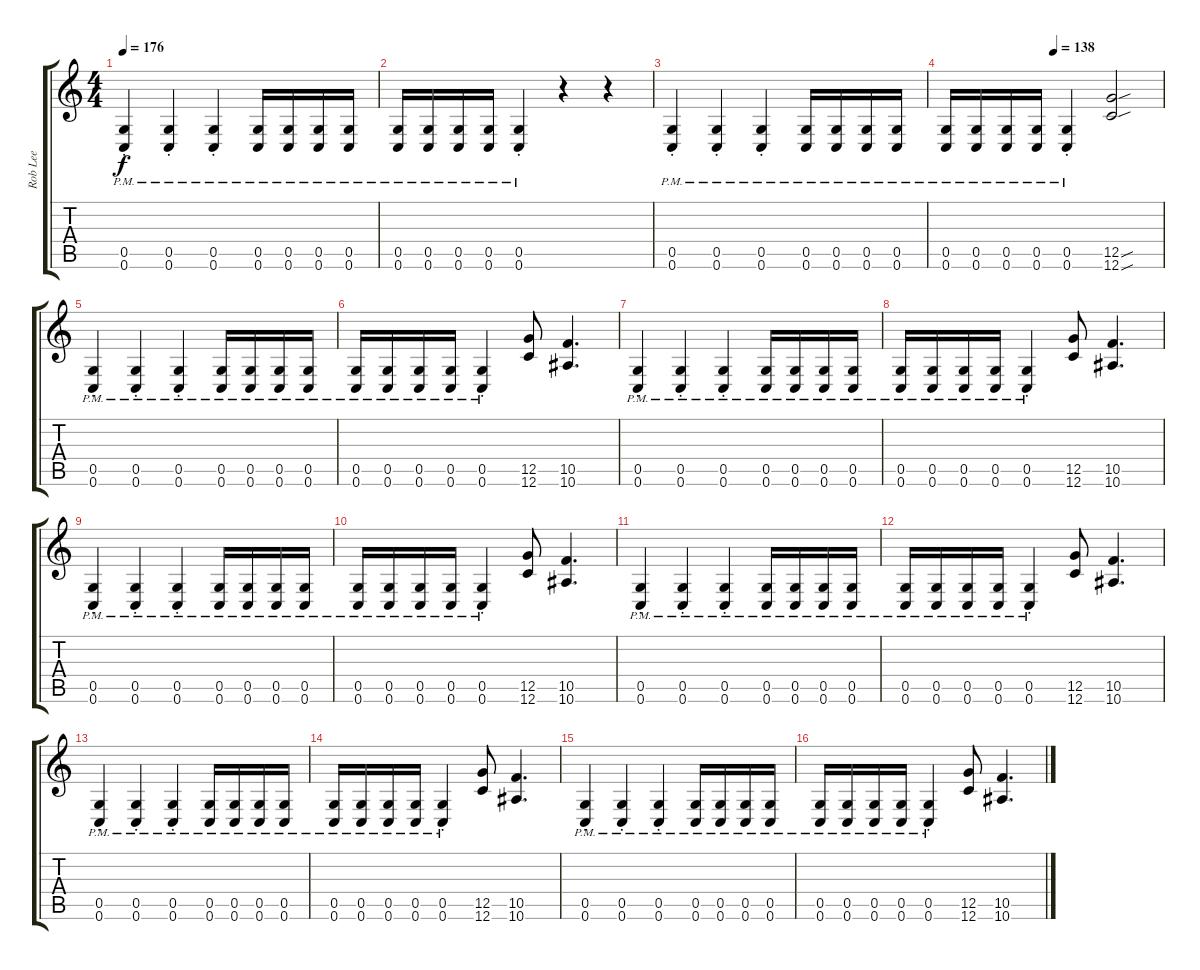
\track ("Rob Lee" "Rob Lee") {instrument overdrivenguitar}
\staff {score tabs}
\tuning (D4 A3 F3 C3 G2 C2) {hide}
\ts (4 4)
\tempo 176
\clef g2
\ks c
(0.5{pm st} 0.6{st}).4{dy f} (0.5{pm st} 0.6{st}).4 (0.5{pm st} 0.6{st}).4 (0.5{pm} 0.6).16 (0.5{pm} 0.6).16 (0.5{pm} 0.6).16 (0.5{pm} 0.6).16 |
(0.5{pm} 0.6).16 (0.5{pm} 0.6).16 (0.5{pm} 0.6).16 (0.5{pm} 0.6).16 (0.5{pm st} 0.6{st}).4 r.4 r.4 |
(0.5{pm st} 0.6{st}).4 (0.5{pm st} 0.6{st}).4 (0.5{pm st} 0.6{st}).4 (0.5{pm} 0.6).16 (0.5{pm} 0.6).16 (0.5{pm} 0.6).16 (0.5{pm} 0.6).16 |
\tempo (138 0.5)
(0.5{pm} 0.6).16 (0.5{pm} 0.6).16 (0.5{pm} 0.6).16 (0.5{pm} 0.6).16 (0.5{pm st} 0.6{st}).4 (12.5{sou} 12.6{sou}).2 |
(0.5{pm st} 0.6{st}).4 (0.5{pm st} 0.6{st}).4 (0.5{pm st} 0.6{st}).4 (0.5{pm} 0.6).16 (0.5{pm} 0.6).16 (0.5{pm} 0.6).16 (0.5{pm} 0.6).16 |
(0.5{pm} 0.6).16 (0.5{pm} 0.6).16 (0.5{pm} 0.6).16 (0.5{pm} 0.6).16 (0.5{pm st} 0.6{st}).4 (12.5 12.6).8 (10.5 10.6).4{d} |
(0.5{pm st} 0.6{st}).4 (0.5{pm st} 0.6{st}).4 (0.5{pm st} 0.6{st}).4 (0.5{pm} 0.6).16 (0.5{pm} 0.6).16 (0.5{pm} 0.6).16 (0.5{pm} 0.6).16 |
(0.5{pm} 0.6).16 (0.5{pm} 0.6).16 (0.5{pm} 0.6).16 (0.5{pm} 0.6).16 (0.5{pm st} 0.6{st}).4 (12.5 12.6).8 (10.5 10.6).4{d} |
(0.5{pm st} 0.6{st}).4 (0.5{pm st} 0.6{st}).4 (0.5{pm st} 0.6{st}).4 (0.5{pm} 0.6).16 (0.5{pm} 0.6).16 (0.5{pm} 0.6).16 (0.5{pm} 0.6).16 |
(0.5{pm} 0.6).16 (0.5{pm} 0.6).16 (0.5{pm} 0.6).16 (0.5{pm} 0.6).16 (0.5{pm st} 0.6{st}).4 (12.5 12.6).8 (10.5 10.6).4{d} |
(0.5{pm st} 0.6{st}).4 (0.5{pm st} 0.6{st}).4 (0.5{pm st} 0.6{st}).4 (0.5{pm} 0.6).16 (0.5{pm} 0.6).16 (0.5{pm} 0.6).16 (0.5{pm} 0.6).16 |
(0.5{pm} 0.6).16 (0.5{pm} 0.6).16 (0.5{pm} 0.6).16 (0.5{pm} 0.6).16 (0.5{pm st} 0.6{st}).4 (12.5 12.6).8 (10.5 10.6).4{d} |
(0.5{pm st} 0.6{st}).4 (0.5{pm st} 0.6{st}).4 (0.5{pm st} 0.6{st}).4 (0.5{pm} 0.6).16 (0.5{pm} 0.6).16 (0.5{pm} 0.6).16 (0.5{pm} 0.6).16 |
(0.5{pm} 0.6).16 (0.5{pm} 0.6).16 (0.5{pm} 0.6).16 (0.5{pm} 0.6).16 (0.5{pm st} 0.6{st}).4 (12.5 12.6).8 (10.5 10.6).4{d} |
(0.5{pm st} 0.6{st}).4 (0.5{pm st} 0.6{st}).4 (0.5{pm st} 0.6{st}).4 (0.5{pm} 0.6).16 (0.5{pm} 0.6).16 (0.5{pm} 0.6).16 (0.5{pm} 0.6).16 |
(0.5{pm} 0.6).16 (0.5{pm} 0.6).16 (0.5{pm} 0.6).16 (0.5{pm} 0.6).16 (0.5{pm st} 0.6{st}).4 (12.5 12.6).8 (10.5 10.6).4{d}
